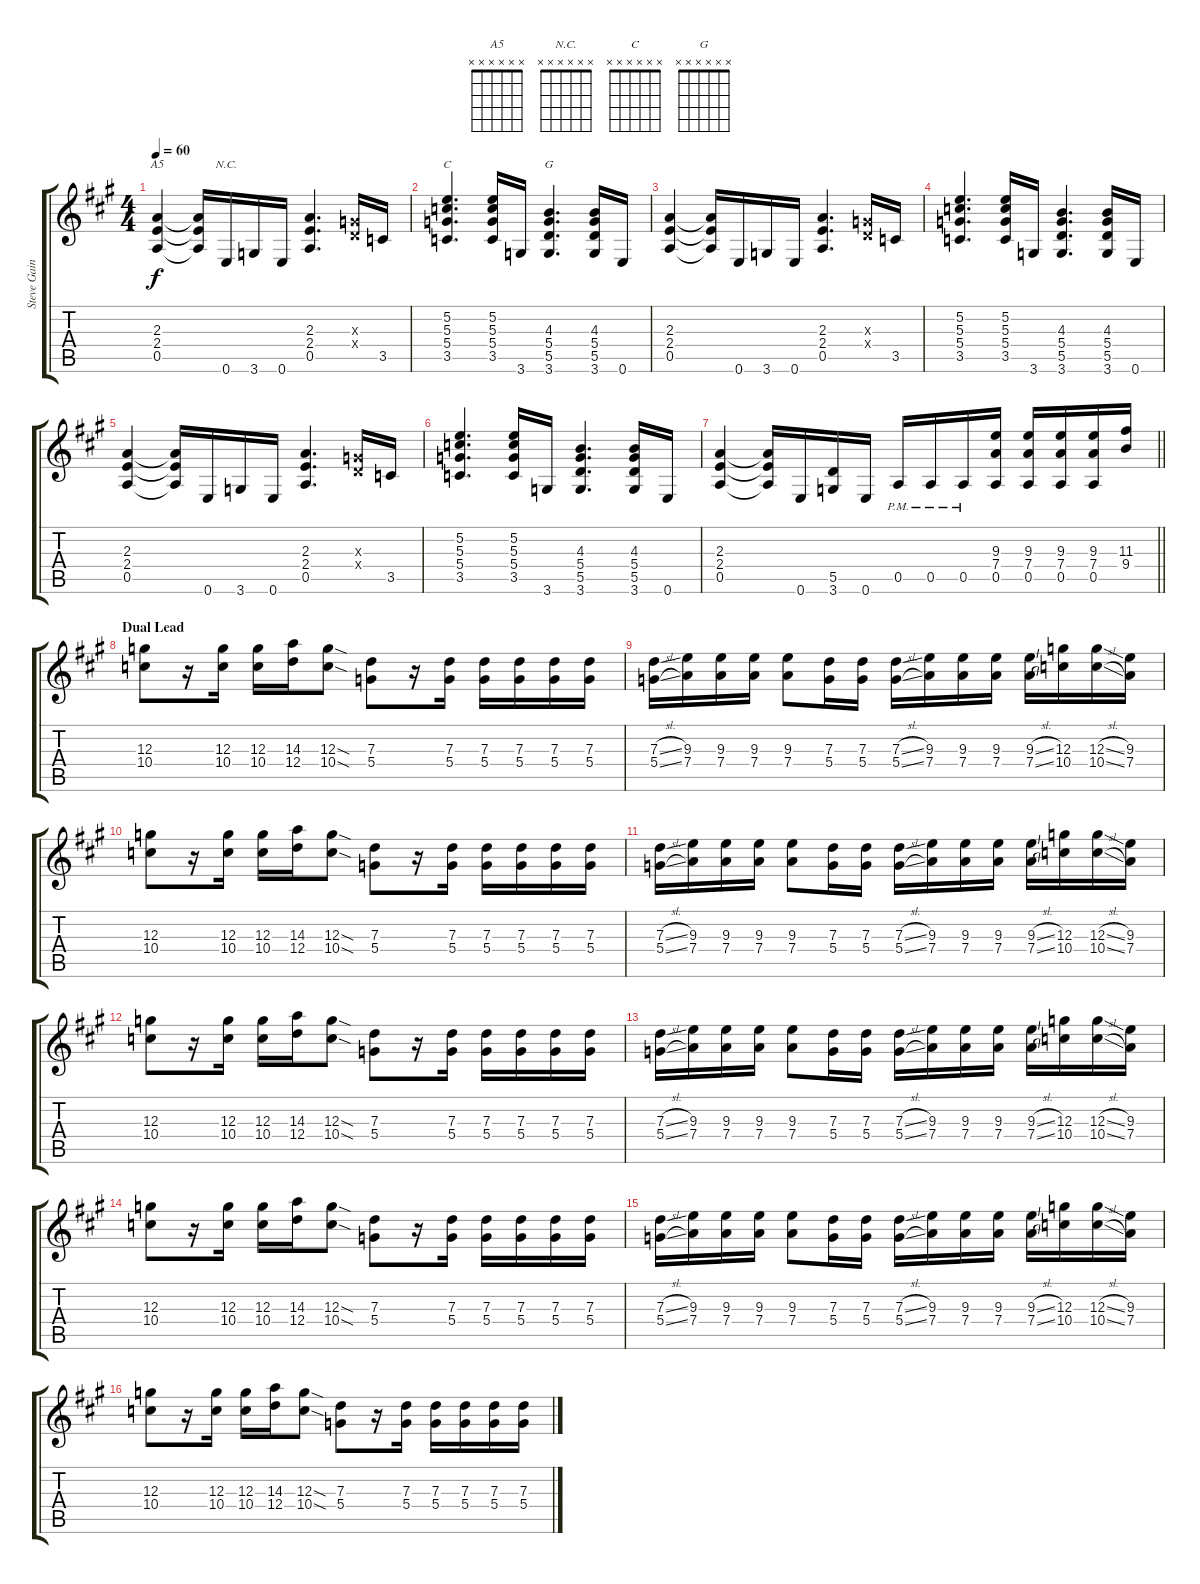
\track ("Steve Gaines - Rhythm and Fills" "Steve Gain") {instrument electricguitarclean}
\staff {score tabs}
\tuning (E4 B3 G3 D3 A2 E2) {hide}
\chord ("A5" x x x x x x)
\chord ("N.C." x x x x x x)
\chord ("C" x x x x x x)
\chord ("G" x x x x x x)
\ts (4 4)
\tempo 60
\clef g2
\ks f#minor
(2.3 2.4 0.5).4{ch "A5" dy f} (2.3{t} 2.4{t} 0.5{t}).16 0.6.16{ch "N.C."} 3.6.16 0.6.16 (2.3 2.4 0.5).4{d} (0.3{x} 0.4{x}).16 3.5.16 |
(5.2 5.3 5.4 3.5).4{d ch "C"} (5.2 5.3 5.4 3.5).16 3.6.16 (4.3 5.4 5.5 3.6).4{d ch "G"} (4.3 5.4 5.5 3.6).16 0.6.16 |
(2.3 2.4 0.5).4 (2.3{t} 2.4{t} 0.5{t}).16 0.6.16 3.6.16 0.6.16 (2.3 2.4 0.5).4{d} (0.3{x} 0.4{x}).16 3.5.16 |
(5.2 5.3 5.4 3.5).4{d} (5.2 5.3 5.4 3.5).16 3.6.16 (4.3 5.4 5.5 3.6).4{d} (4.3 5.4 5.5 3.6).16 0.6.16 |
(2.3 2.4 0.5).4 (2.3{t} 2.4{t} 0.5{t}).16 0.6.16 3.6.16 0.6.16 (2.3 2.4 0.5).4{d} (0.3{x} 0.4{x}).16 3.5.16 |
(5.2 5.3 5.4 3.5).4{d volume 10 instrument electricguitarclean} (5.2 5.3 5.4 3.5).16 3.6.16 (4.3 5.4 5.5 3.6).4{d} (4.3 5.4 5.5 3.6).16 0.6.16 |
\barLineRight lightlight
(2.3 2.4 0.5).4 (2.3{t} 2.4{t} 0.5{t}).16 0.6.16 (5.5 3.6).16 0.6.16 0.5{pm}.16{instrument overdrivenguitar} 0.5{pm}.16 0.5{pm}.16 (9.3 7.4 0.5).16 (9.3 7.4 0.5).16 (9.3 7.4 0.5).16 (9.3 7.4 0.5).16 (11.3 9.4).16 |
\section ("" "Dual Lead")
(12.3 10.4).8 r.16 (12.3 10.4).16 (12.3 10.4).16 (14.3 12.4).16 (12.3{sod} 10.4{sod}).8 (7.3 5.4).8 r.16 (7.3 5.4).16 (7.3 5.4).16 (7.3 5.4).16 (7.3 5.4).16 (7.3 5.4).16 |
(7.3{sl} 5.4{sl}).16 (9.3 7.4).16 (9.3 7.4).16 (9.3 7.4).16 (9.3 7.4).8 (7.3 5.4).16 (7.3 5.4).16 (7.3{sl} 5.4{sl}).16 (9.3 7.4).16 (9.3 7.4).16 (9.3 7.4).16 (9.3{sl} 7.4{sl}).16 (12.3 10.4).16 (12.3{sl} 10.4{sl}).16 (9.3 7.4).16 |
(12.3 10.4).8 r.16 (12.3 10.4).16 (12.3 10.4).16 (14.3 12.4).16 (12.3{sod} 10.4{sod}).8 (7.3 5.4).8 r.16 (7.3 5.4).16 (7.3 5.4).16 (7.3 5.4).16 (7.3 5.4).16 (7.3 5.4).16 |
(7.3{sl} 5.4{sl}).16 (9.3 7.4).16 (9.3 7.4).16 (9.3 7.4).16 (9.3 7.4).8 (7.3 5.4).16 (7.3 5.4).16 (7.3{sl} 5.4{sl}).16 (9.3 7.4).16 (9.3 7.4).16 (9.3 7.4).16 (9.3{sl} 7.4{sl}).16 (12.3 10.4).16 (12.3{sl} 10.4{sl}).16 (9.3 7.4).16 |
(12.3 10.4).8 r.16 (12.3 10.4).16 (12.3 10.4).16 (14.3 12.4).16 (12.3{sod} 10.4{sod}).8 (7.3 5.4).8 r.16 (7.3 5.4).16 (7.3 5.4).16 (7.3 5.4).16 (7.3 5.4).16 (7.3 5.4).16 |
(7.3{sl} 5.4{sl}).16 (9.3 7.4).16 (9.3 7.4).16 (9.3 7.4).16 (9.3 7.4).8 (7.3 5.4).16 (7.3 5.4).16 (7.3{sl} 5.4{sl}).16 (9.3 7.4).16 (9.3 7.4).16 (9.3 7.4).16 (9.3{sl} 7.4{sl}).16 (12.3 10.4).16 (12.3{sl} 10.4{sl}).16 (9.3 7.4).16 |
(12.3 10.4).8 r.16 (12.3 10.4).16 (12.3 10.4).16 (14.3 12.4).16 (12.3{sod} 10.4{sod}).8 (7.3 5.4).8 r.16 (7.3 5.4).16 (7.3 5.4).16 (7.3 5.4).16 (7.3 5.4).16 (7.3 5.4).16 |
(7.3{sl} 5.4{sl}).16 (9.3 7.4).16 (9.3 7.4).16 (9.3 7.4).16 (9.3 7.4).8 (7.3 5.4).16 (7.3 5.4).16 (7.3{sl} 5.4{sl}).16 (9.3 7.4).16 (9.3 7.4).16 (9.3 7.4).16 (9.3{sl} 7.4{sl}).16 (12.3 10.4).16 (12.3{sl} 10.4{sl}).16 (9.3 7.4).16 |
(12.3 10.4).8 r.16 (12.3 10.4).16 (12.3 10.4).16 (14.3 12.4).16 (12.3{sod} 10.4{sod}).8 (7.3 5.4).8 r.16 (7.3 5.4).16 (7.3 5.4).16 (7.3 5.4).16 (7.3 5.4).16 (7.3 5.4).16
